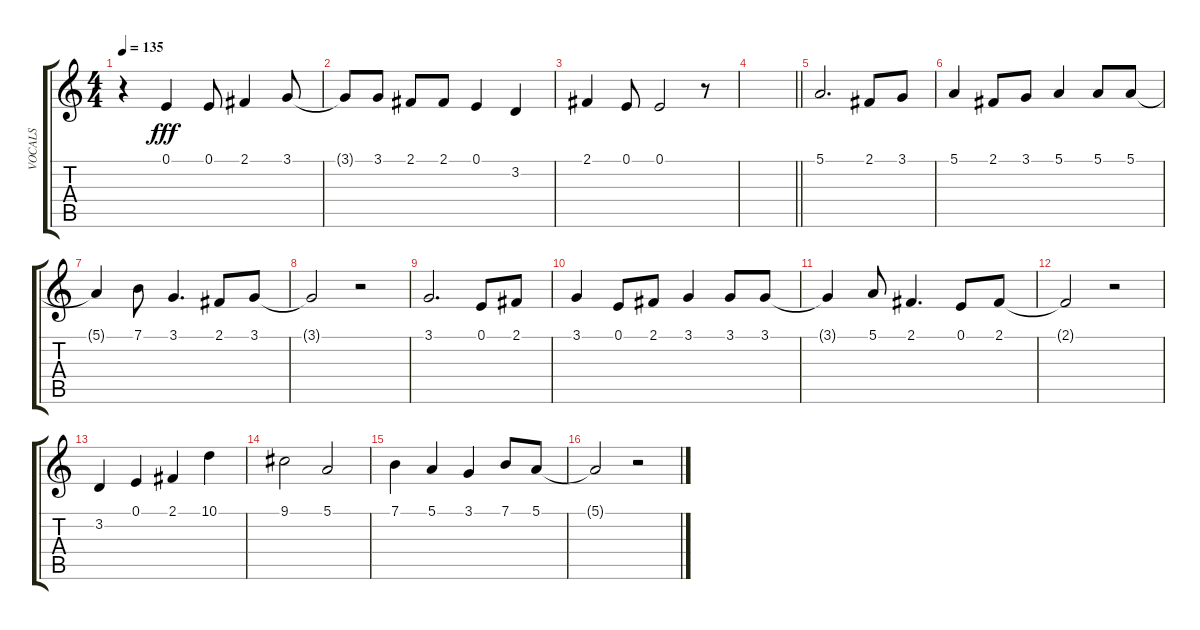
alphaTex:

\track ("VOCALS" "VOCALS") {mute instrument acousticgrandpiano}
\staff {score tabs}
\tuning (E4 B3 G3 D3 A2 E2) {hide}
\ts (4 4)
\tempo 135
\clef g2
\ks c
r.4{dy ff instrument acousticgrandpiano} 0.1.4{dy fff} 0.1.8 2.1.4 3.1.8 |
3.1{t}.8 3.1.8 2.1.8 2.1.8 0.1.4 3.2.4 |
2.1.4 0.1.8 0.1.2 r.8 |
\barLineRight lightlight
|
5.1.2{d} 2.1.8 3.1.8 |
5.1.4 2.1.8 3.1.8 5.1.4 5.1.8 5.1.8 |
5.1{t}.4 7.1.8 3.1.4{d} 2.1.8 3.1.8 |
3.1{t}.2 r.2 |
3.1.2{d} 0.1.8 2.1.8 |
3.1.4 0.1.8 2.1.8 3.1.4 3.1.8 3.1.8 |
3.1{t}.4 5.1.8 2.1.4{d} 0.1.8 2.1.8 |
2.1{t}.2 r.2 |
3.2.4 0.1.4 2.1.4 10.1.4 |
9.1.2 5.1.2 |
7.1.4 5.1.4 3.1.4 7.1.8 5.1.8 |
5.1{t}.2 r.2
